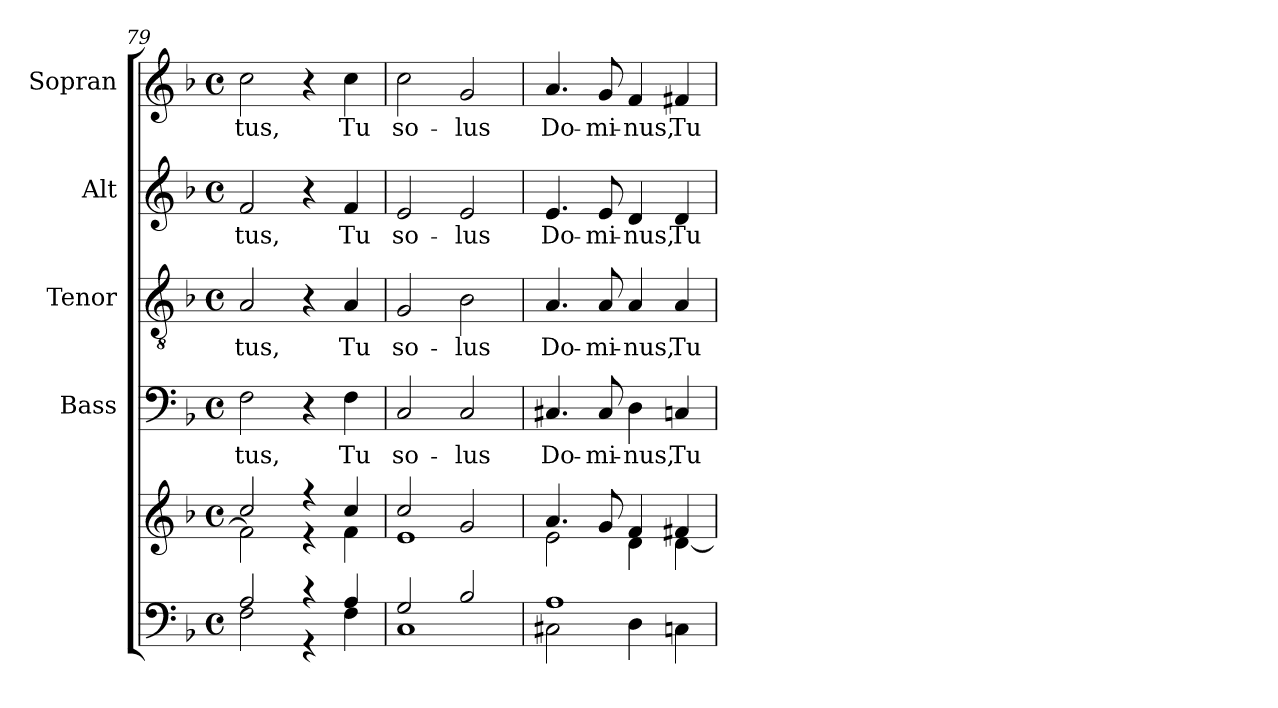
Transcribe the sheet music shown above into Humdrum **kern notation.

**kern	**kern	**kern	**text	**kern	**text	**kern	**text	**kern	**text
*part5	*part5	*part4	*part4	*part3	*part3	*part2	*part2	*part1	*part1
*staff6	*staff5	*staff4	*staff4	*staff3	*staff3	*staff2	*staff2	*staff1	*staff1
*	*	*I"Bass	*	*I"Tenor	*	*I"Alt	*	*I"Sopran	*
*	*	*I'B.	*	*I'T.	*	*I'A.	*	*I'S.	*
*clefF4	*clefG2	*clefF4	*	*clefGv2	*	*clefG2	*	*clefG2	*
*k[b-]	*k[b-]	*k[b-]	*	*k[b-]	*	*k[b-]	*	*k[b-]	*
*F:	*F:	*F:	*	*F:	*	*F:	*	*F:	*
*M4/4	*M4/4	*M4/4	*	*M4/4	*	*M4/4	*	*M4/4	*
*met(c)	*met(c)	*met(c)	*	*met(c)	*	*met(c)	*	*met(c)	*
=79	=79	=79	=79	=79	=79	=79	=79	=79	=79
*^	*^	*	*	*	*	*	*	*	*
!	!	!	!	!	!LO:LY:b	!	!LO:LY:b	!	!LO:LY:b	!	!LO:LY:b
2A/	2F\	2cc/	2f\]	2F\	-tus,	2A/	-tus,	2f/	-tus,	2cc\	-tus,
4r	4r	4r	4r	4r	.	4r	.	4r	.	4r	.
!	!	!	!	!	!LO:LY:b	!	!LO:LY:b	!	!LO:LY:b	!	!LO:LY:b
4A/	4F\	4cc/	4f\	4F\	Tu	4A/	Tu	4f/	Tu	4cc\	Tu
=80	=80	=80	=80	=80	=80	=80	=80	=80	=80	=80	=80
!	!	!	!	!	!LO:LY:b	!	!LO:LY:b	!	!LO:LY:b	!	!LO:LY:b
2G/	1C	2cc/	1e	2C/	so-	2G/	so-	2e/	so-	2cc\	so-
!	!	!	!	!	!LO:LY:b	!	!LO:LY:b	!	!LO:LY:b	!	!LO:LY:b
2B-/	.	2g/	.	2C/	-lus	2B-\	-lus	2e/	-lus	2g/	-lus
=81	=81	=81	=81	=81	=81	=81	=81	=81	=81	=81	=81
!	!	!	!	!	!LO:LY:b	!	!LO:LY:b	!	!LO:LY:b	!	!LO:LY:b
1A	2C#X\	4.a/	2e\	4.C#X/	Do-	4.A/	Do-	4.e/	Do-	4.a/	Do-
!	!	!	!	!	!LO:LY:b	!	!LO:LY:b	!	!LO:LY:b	!	!LO:LY:b
.	.	8g/	.	8C#/	-mi-	8A/	-mi-	8e/	-mi-	8g/	-mi-
!	!	!	!	!	!LO:LY:b	!	!LO:LY:b	!	!LO:LY:b	!	!LO:LY:b
.	4D\	4f/	4d\	4D\	-nus,	4A/	-nus,	4d/	-nus,	4f/	-nus,
!	!	!	!	!	!LO:LY:b	!	!LO:LY:b	!	!LO:LY:b	!	!LO:LY:b
.	4Cn\	4f#X/	[<4d\	4Cn/	Tu	4A/	Tu	4d/	Tu	4f#X/	Tu
*v	*v	*	*	*	*	*	*	*	*	*	*
*	*v	*v	*	*	*	*	*	*	*	*
=	=	=	=	=	=	=	=	=	=
*-	*-	*-	*-	*-	*-	*-	*-	*-	*-
